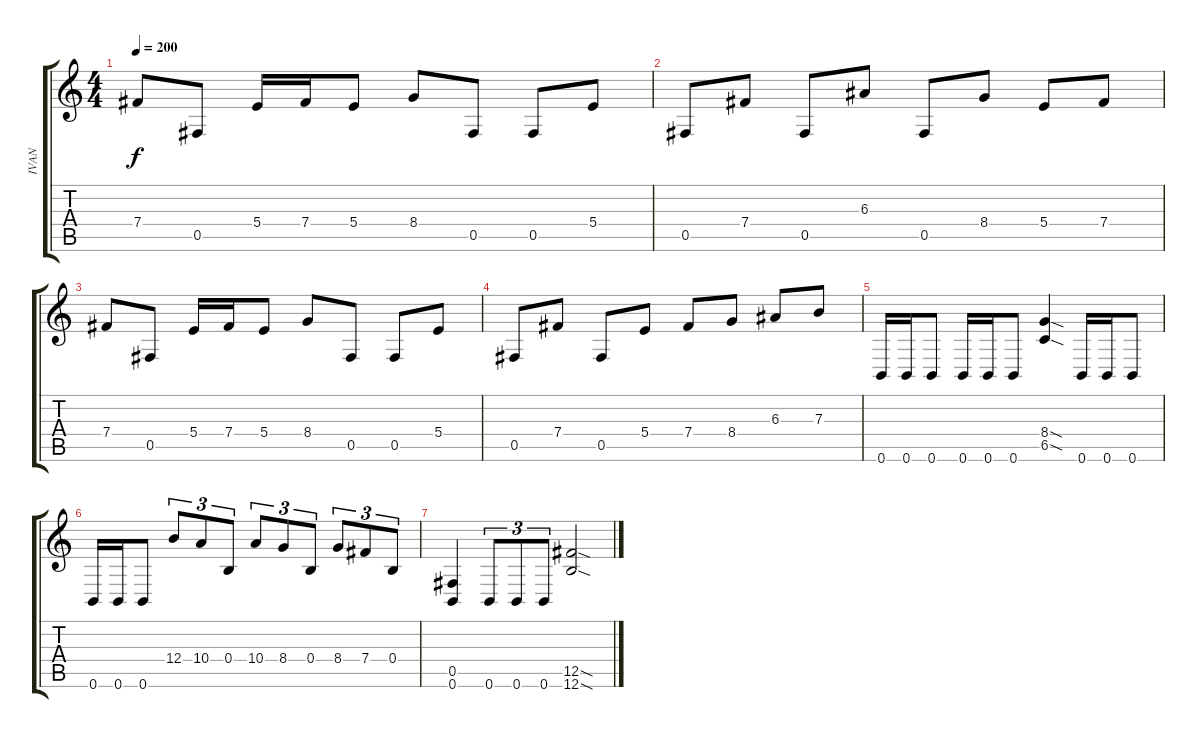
\track ("IVAN" "IVAN") {instrument distortionguitar}
\staff {score tabs}
\tuning (Db4 Ab3 E3 B2 Gb2 B1) {hide}
\ts (4 4)
\tempo 200
\clef g2
\ks c
7.4.8{dy f} 0.5.8 5.4.16 7.4.16 5.4.8 8.4.8 0.5.8 0.5.8 5.4.8 |
0.5.8 7.4.8 0.5.8 6.3.8 0.5.8 8.4.8 5.4.8 7.4.8 |
7.4.8 0.5.8 5.4.16 7.4.16 5.4.8 8.4.8 0.5.8 0.5.8 5.4.8 |
0.5.8 7.4.8 0.5.8 5.4.8 7.4.8 8.4.8 6.3.8 7.3.8 |
0.6.16 0.6.16 0.6.8 0.6.16 0.6.16 0.6.8 (8.4{sod} 6.5{sod}).4 0.6.16 0.6.16 0.6.8 |
0.6.16 0.6.16 0.6.8 12.4.8{tu (3 2)} 10.4.8{tu (3 2)} 0.4.8{tu (3 2)} 10.4.8{tu (3 2)} 8.4.8{tu (3 2)} 0.4.8{tu (3 2)} 8.4.8{tu (3 2)} 7.4.8{tu (3 2)} 0.4.8{tu (3 2)} |
(0.5 0.6).4 0.6.8{tu (3 2)} 0.6.8{tu (3 2)} 0.6.8{tu (3 2)} (12.5{sod} 12.6{sod}).2
